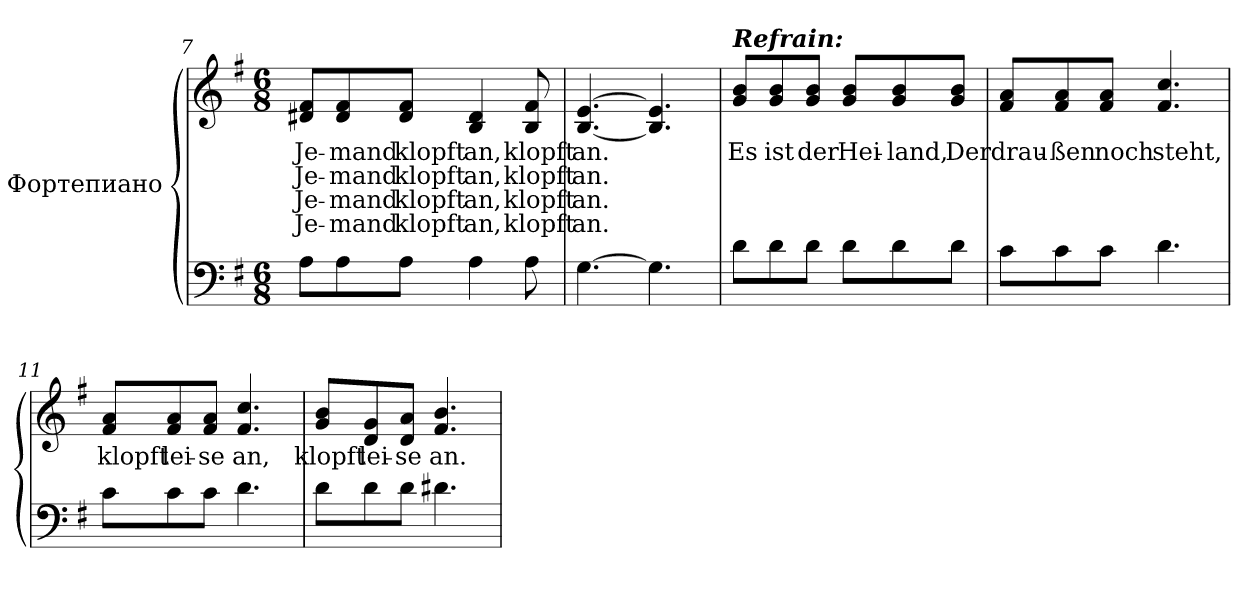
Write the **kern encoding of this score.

**kern	**kern	**text	**text	**text	**text
*part1	*part1	*part1	*part1	*part1	*part1
*staff2	*staff1	*staff1	*staff1	*staff1	*staff1
*I"Фортепиано	*	*	*	*	*
*clefF4	*clefG2	*	*	*	*
*k[f#]	*k[f#]	*	*	*	*
*e:	*e:	*	*	*	*
*M6/8	*M6/8	*	*	*	*
=7	=7	=7	=7	=7	=7
!	!	!LO:LY:b:color=#000000	!LO:LY:b:color=#000000	!LO:LY:b:color=#000000	!LO:LY:b:color=#000000
8Ai\L	8d#Xi/ 8f#i/L	Je-	Je-	Je-	Je-
!	!	!LO:LY:b:color=#000000	!LO:LY:b:color=#000000	!LO:LY:b:color=#000000	!LO:LY:b:color=#000000
8Ai\	8d#i/ 8f#i/	-mand	-mand	-mand	-mand
!	!	!LO:LY:b:color=#000000	!LO:LY:b:color=#000000	!LO:LY:b:color=#000000	!LO:LY:b:color=#000000
8Ai\J	8d#i/ 8f#i/J	klopft	klopft	klopft	klopft
!	!	!LO:LY:b:color=#000000	!LO:LY:b:color=#000000	!LO:LY:b:color=#000000	!LO:LY:b:color=#000000
4Ai\	4Bi/ 4d#i	an,	an,	an,	an,
!	!	!LO:LY:b:color=#000000	!LO:LY:b:color=#000000	!LO:LY:b:color=#000000	!LO:LY:b:color=#000000
8Ai\	8Bi/ 8f#i	klopft	klopft	klopft	klopft
=8	=8	=8	=8	=8	=8
!	!	!LO:LY:b:color=#000000	!LO:LY:b:color=#000000	!LO:LY:b:color=#000000	!LO:LY:b:color=#000000
[>4.Gi\	[<4.Bi/ [>4.ei	an.	an.	an.	an.
4.Gi\]	4.Bi/] 4.ei]	.	.	.	.
!!LO:LB:g=z
=9	=9	=9	=9	=9	=9
!	!LO:TX:a:Bi:t=Refrain&colon;	!	!	!	!
!	!	!LO:LY:b:color=#000000	!	!	!
8di\L	8gi/ 8bi/L	Es	.	.	.
!	!	!LO:LY:b:color=#000000	!	!	!
8di\	8gi/ 8bi/	ist	.	.	.
!	!	!LO:LY:b:color=#000000	!	!	!
8di\J	8gi/ 8bi/J	der	.	.	.
!	!	!LO:LY:b:color=#000000	!	!	!
8di\L	8gi/ 8bi/L	Hei-	.	.	.
!	!	!LO:LY:b:color=#000000	!	!	!
8di\	8gi/ 8bi/	-land,	.	.	.
!	!	!LO:LY:b:color=#000000	!	!	!
8di\J	8gi/ 8bi/J	Der	.	.	.
=10	=10	=10	=10	=10	=10
!	!	!LO:LY:b:color=#000000	!	!	!
8ci\L	8f#i/ 8ai/L	drau-	.	.	.
!	!	!LO:LY:b:color=#000000	!	!	!
8ci\	8f#i/ 8ai/	-ßen	.	.	.
!	!	!LO:LY:b:color=#000000	!	!	!
8ci\J	8f#i/ 8ai/J	noch	.	.	.
!	!	!LO:LY:b:color=#000000	!	!	!
4.di\	4.f#i/ 4.cci	steht,	.	.	.
=11	=11	=11	=11	=11	=11
!	!	!LO:LY:b:color=#000000	!	!	!
8ci\L	8f#i/ 8ai/L	klopft	.	.	.
!	!	!LO:LY:b:color=#000000	!	!	!
8ci\	8f#i/ 8ai/	lei-	.	.	.
!	!	!LO:LY:b:color=#000000	!	!	!
8ci\J	8f#i/ 8ai/J	-se	.	.	.
!	!	!LO:LY:b:color=#000000	!	!	!
4.di\	4.f#i/ 4.cci	an,	.	.	.
=12	=12	=12	=12	=12	=12
!	!	!LO:LY:b:color=#000000	!	!	!
8di\L	8gi/ 8bi/L	klopft	.	.	.
!	!	!LO:LY:b:color=#000000	!	!	!
8di\	8di/ 8gi/	lei-	.	.	.
!	!	!LO:LY:b:color=#000000	!	!	!
8di\J	8di/ 8ai/J	-se	.	.	.
!	!	!LO:LY:b:color=#000000	!	!	!
4.d#Xi\	4.f#i/ 4.bi	an.	.	.	.
=	=	=	=	=	=
*-	*-	*-	*-	*-	*-
